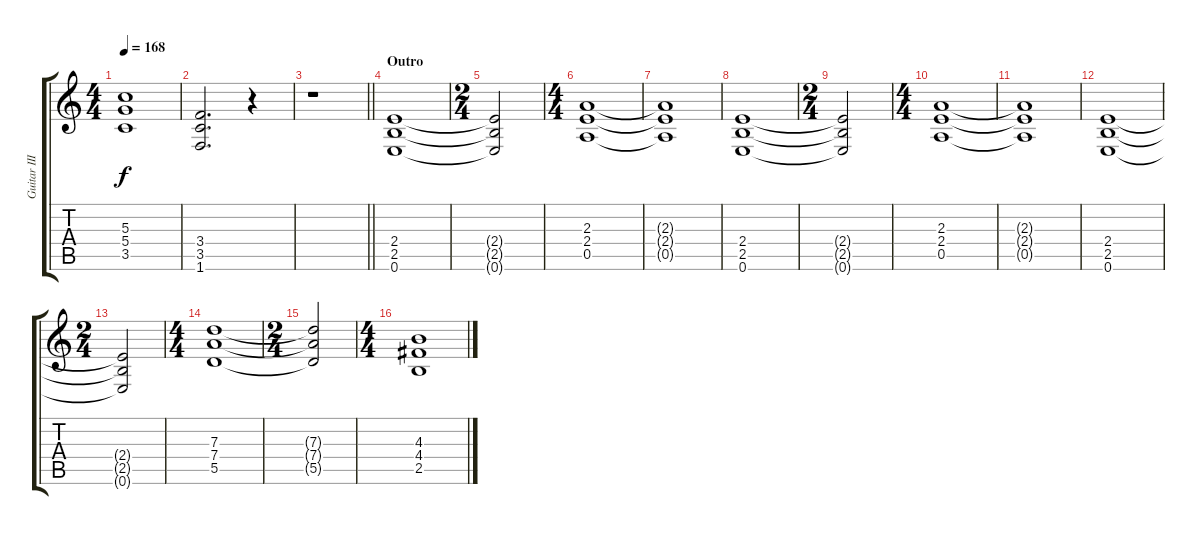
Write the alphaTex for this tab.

\track ("Guitar III Overdrive/Dist" "Guitar III") {instrument distortionguitar}
\staff {score tabs}
\tuning (E4 B3 G3 D3 A2 E2) {hide}
\ts (4 4)
\tempo 168
\clef g2
\ks c
(5.3 5.4 3.5).1{dy f} |
(3.4 3.5 1.6).2{d} r.4 |
\barLineRight lightlight
r.1 |
\section ("" "Outro")
(2.4 2.5 0.6).1 |
\ts (2 4)
(2.4{t} 2.5{t} 0.6{t}).2 |
\ts (4 4)
(2.3 2.4 0.5).1 |
(2.3{t} 2.4{t} 0.5{t}).1 |
(2.4 2.5 0.6).1 |
\ts (2 4)
(2.4{t} 2.5{t} 0.6{t}).2 |
\ts (4 4)
(2.3 2.4 0.5).1 |
(2.3{t} 2.4{t} 0.5{t}).1 |
(2.4 2.5 0.6).1 |
\ts (2 4)
(2.4{t} 2.5{t} 0.6{t}).2 |
\ts (4 4)
(7.3 7.4 5.5).1 |
\ts (2 4)
(7.3{t} 7.4{t} 5.5{t}).2 |
\ts (4 4)
(4.3 4.4 2.5).1
